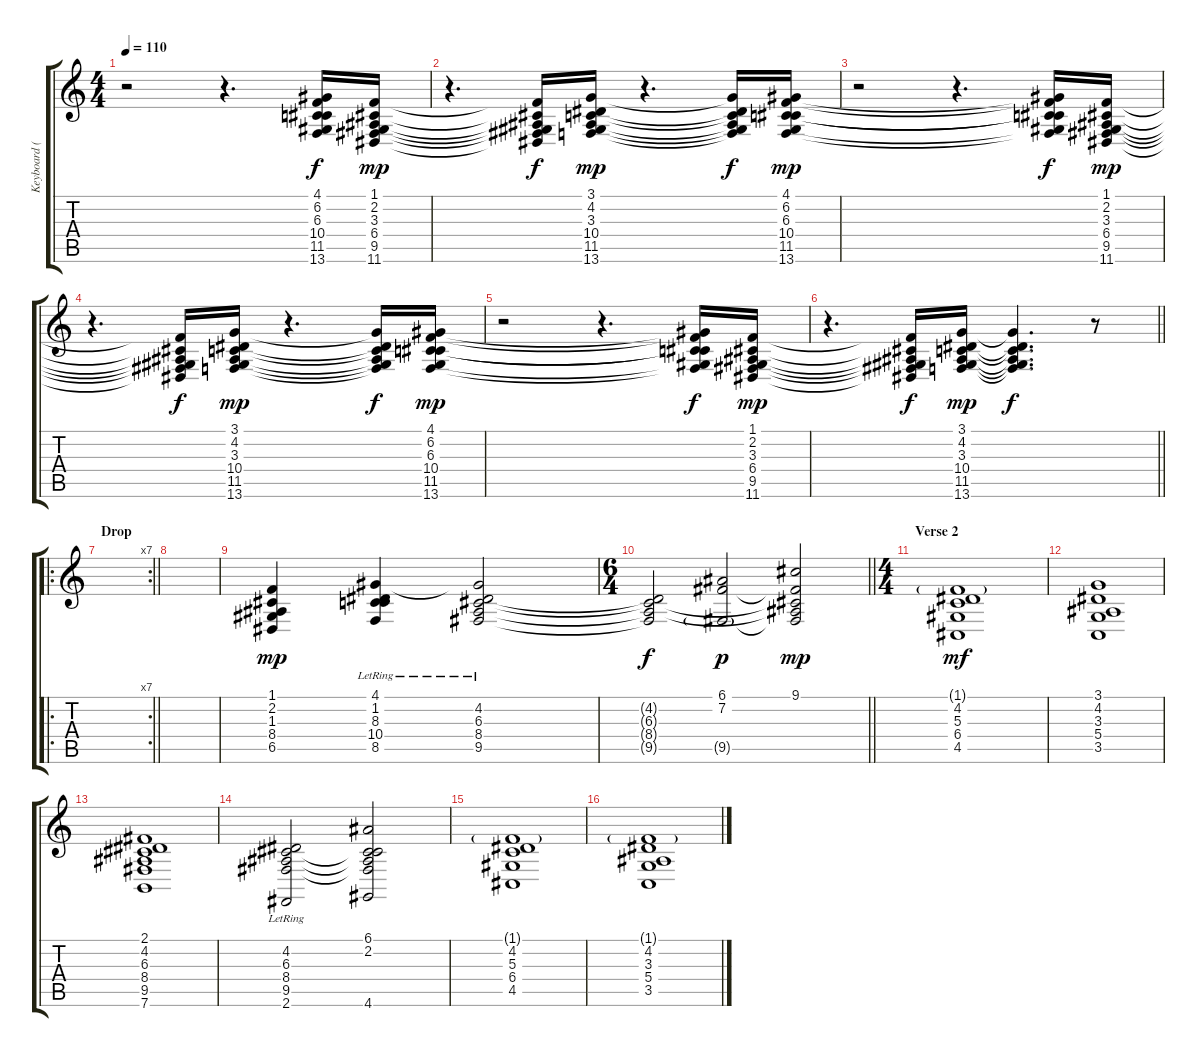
\track ("Keyboard (Toby Smith)" "Keyboard (") {instrument electricpiano1}
\staff {score tabs}
\tuning (E4 B3 G3 D3 A2 E2) {hide}
\ts (4 4)
\tempo 110
\clef g2
\ks c
r.2{dy mp} r.4{d} (4.1{t} 6.2{t} 6.3{t} 10.4{t} 11.5{t} 13.6{t}).16{dy f} (1.1 2.2 3.3 6.4 9.5 11.6).16{dy mp} |
r.4{d} (1.1{t} 2.2{t} 3.3{t} 6.4{t} 9.5{t} 11.6{t}).16{dy f} (3.1 4.2 3.3 10.4 11.5 13.6).16{dy mp} r.4{d} (3.1{t} 4.2{t} 3.3{t} 10.4{t} 11.5{t} 13.6{t}).16{dy f} (4.1 6.2 6.3 10.4 11.5 13.6).16{dy mp} |
r.2 r.4{d} (4.1{t} 6.2{t} 6.3{t} 10.4{t} 11.5{t} 13.6{t}).16{dy f} (1.1 2.2 3.3 6.4 9.5 11.6).16{dy mp} |
r.4{d} (1.1{t} 2.2{t} 3.3{t} 6.4{t} 9.5{t} 11.6{t}).16{dy f} (3.1 4.2 3.3 10.4 11.5 13.6).16{dy mp} r.4{d} (3.1{t} 4.2{t} 3.3{t} 10.4{t} 11.5{t} 13.6{t}).16{dy f} (4.1 6.2 6.3 10.4 11.5 13.6).16{dy mp} |
r.2 r.4{d} (4.1{t} 6.2{t} 6.3{t} 10.4{t} 11.5{t} 13.6{t}).16{dy f} (1.1 2.2 3.3 6.4 9.5 11.6).16{dy mp} |
\barLineRight lightlight
r.4{d} (1.1{t} 2.2{t} 3.3{t} 6.4{t} 9.5{t} 11.6{t}).16{dy f} (3.1 4.2 3.3 10.4 11.5 13.6).16{dy mp} (3.1{t} 4.2{t} 3.3{t} 10.4{t} 11.5{t} 13.6{t}).4{d dy f} r.8 |
\ro
\rc 7
\section ("" "Drop")
\barLineRight lightlight
|
|
(1.1 2.2 1.3 8.4 6.5).4{dy mp} (4.1{lr} 1.2 8.3 10.4 8.5).4 (4.1{t} 4.2{lr} 6.3 8.4{lr} 9.5).2 |
\ts (6 4)
\barLineRight lightlight
(4.2{t} 6.3{t} 8.4{t} 9.5{t}).2{dy f} (6.1 7.2 9.5{g}).2{dy p} (9.1 7.2{t} 6.3{t} 8.4{t} 9.5{t}).2{dy mp} |
\ts (4 4)
\section ("" "Verse 2")
(1.1{g} 4.2 5.3 6.4 4.5).1{dy mf} |
(3.1 4.2 3.3 5.4 3.5).1 |
(2.1 4.2 6.3 8.4 9.5 7.6).1 |
(4.2{lr} 6.3{lr} 8.4{lr} 9.5{lr} 2.6{lr}).2 (6.1 2.2 6.3{t} 8.4{t} 9.5{t} 4.6).2 |
(1.1{g} 4.2 5.3 6.4 4.5).1 |
(1.1{g} 4.2 3.3 5.4 3.5).1
